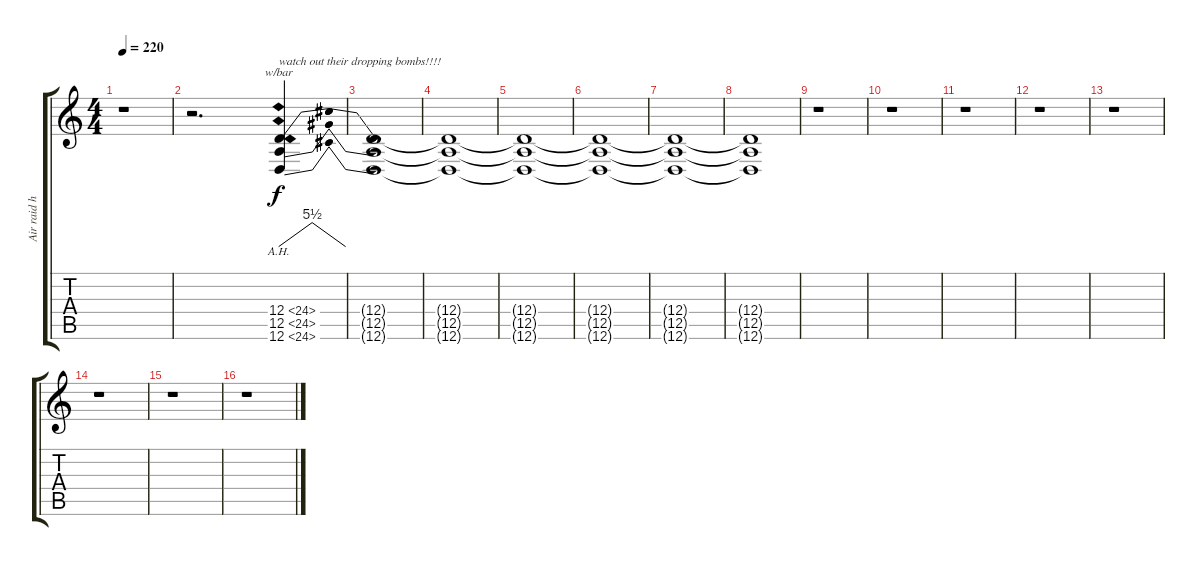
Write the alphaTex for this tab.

\track ("Air raid horn" "Air raid h") {instrument whistle}
\staff {score tabs}
\tuning (E4 B3 G3 D3 A2 D2) {hide}
\ts (4 4)
\tempo 220
\clef g2
\ks c
r.1{dy f instrument whistle} |
r.2{d} (12.4{ah 12} 12.5{ah 12} 12.6{ah 12}).4{tbe (dip default 0 0 30 22 60 0) txt "watch out their dropping bombs!!!!"} |
(12.4{t} 12.5{t} 12.6{t}).1 |
(12.4{t} 12.5{t} 12.6{t}).1 |
(12.4{t} 12.5{t} 12.6{t}).1 |
(12.4{t} 12.5{t} 12.6{t}).1 |
(12.4{t} 12.5{t} 12.6{t}).1 |
(12.4{t} 12.5{t} 12.6{t}).1 |
r.1 |
r.1 |
r.1 |
r.1 |
r.1 |
r.1 |
r.1 |
r.1
